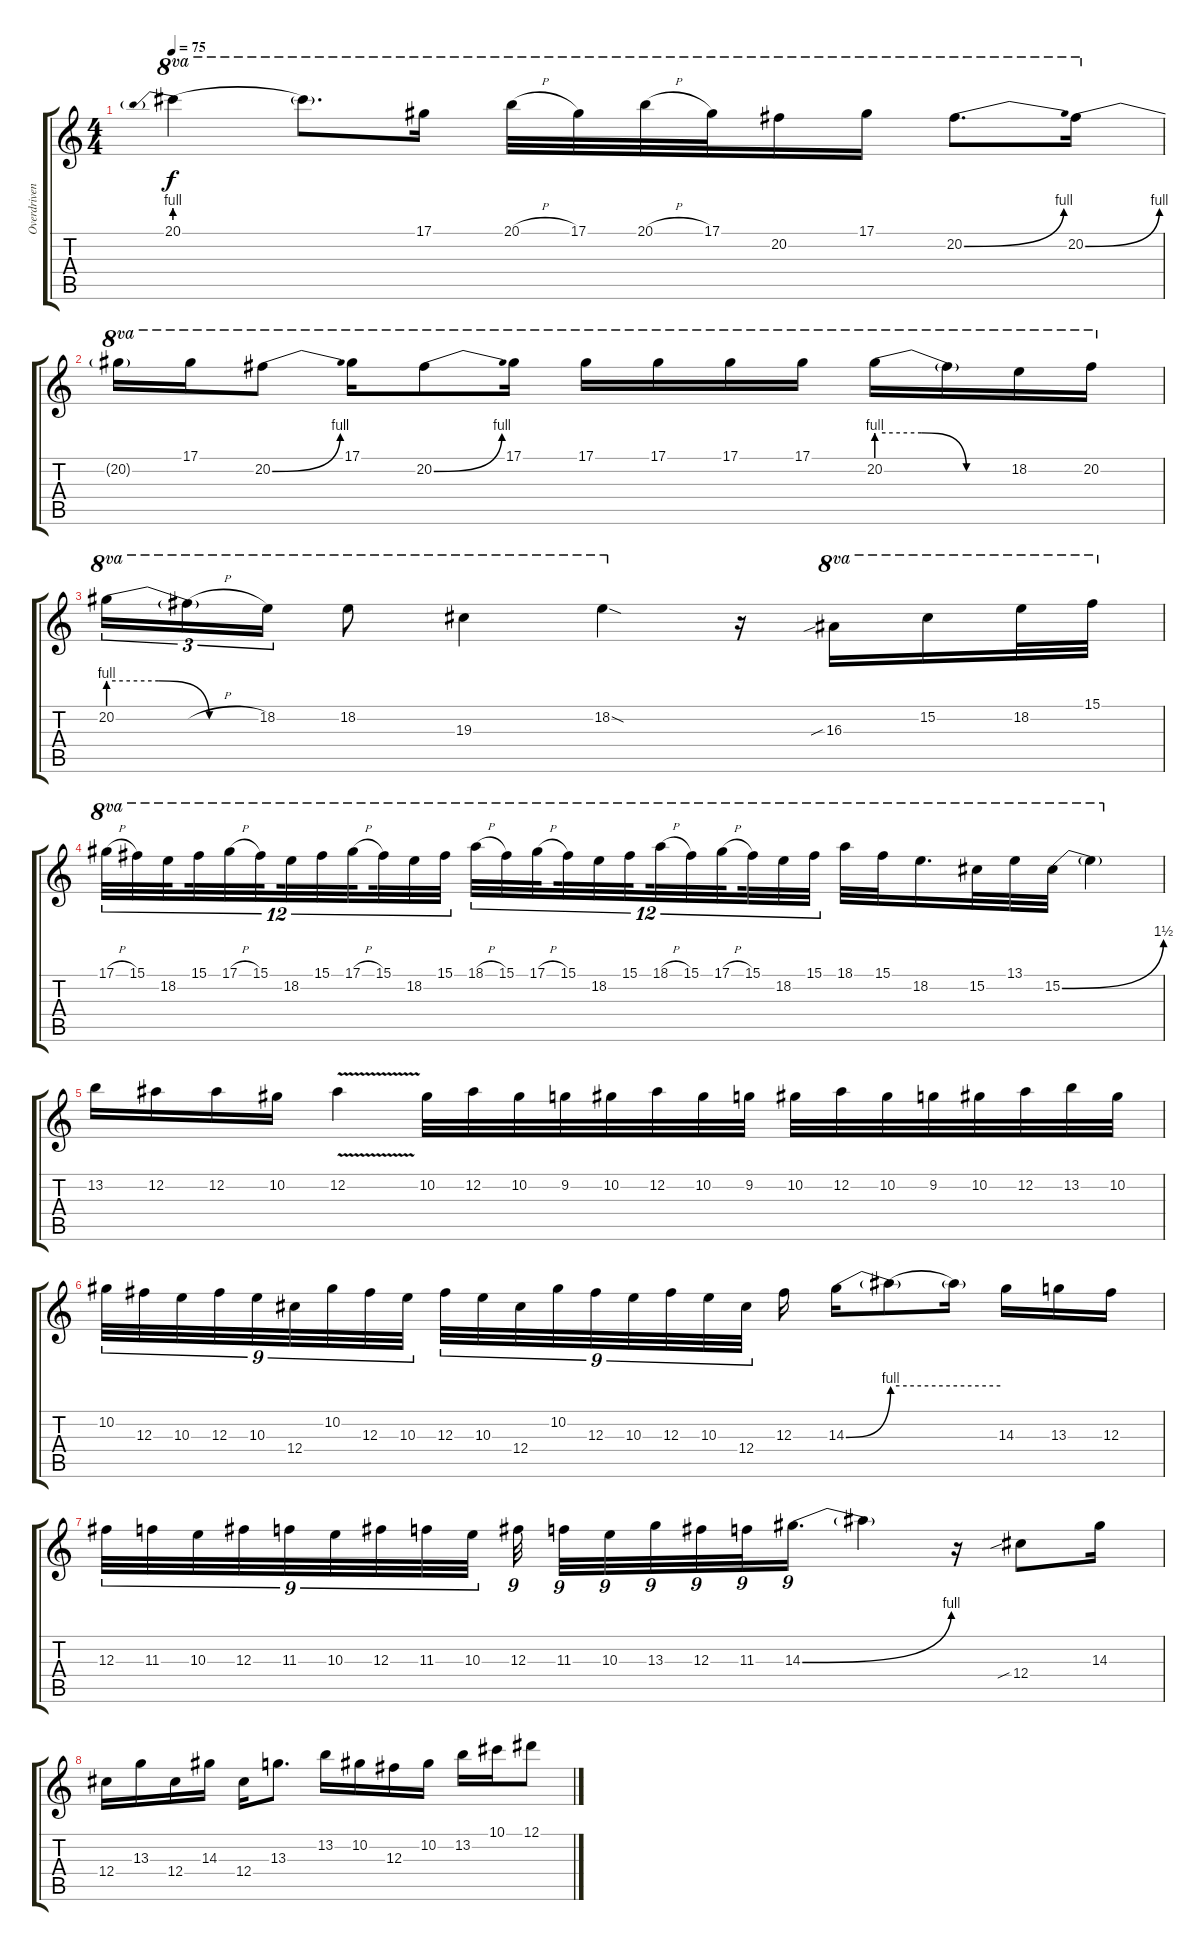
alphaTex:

\track ("Overdriven" "Overdriven") {instrument overdrivenguitar}
\staff {score tabs}
\tuning (Eb4 Bb3 Gb3 Db3 Ab2 Db2) {hide}
\ts (4 4)
\tempo 75
\clef g2
\ks c
20.1{be (prebend 0 4 60 4)}.4{ot 8va dy f} 20.1{t}.8{d ot 8va} 17.1.16{ot 8va} 20.1{h}.32{ot 8va} 17.1.32{ot 8va} 20.1{h}.32{ot 8va} 17.1.32{ot 8va} 20.2.16{ot 8va} 17.1.16{ot 8va} 20.2{be (bend 0 0 60 4)}.8{d ot 8va} 20.2{be (bend 0 0 60 4)}.16{ot 8va} |
20.2{t}.16{ot 8va} 17.1.16{ot 8va} 20.2{be (bend 0 0 60 4)}.8{ot 8va} 17.1.16{ot 8va} 20.2{be (bend 0 0 60 4)}.8{ot 8va} 17.1.16{ot 8va} 17.1.16{ot 8va} 17.1.16{ot 8va} 17.1.16{ot 8va} 17.1.16{ot 8va} 20.2{be (custom 0 4 20 4 40 0 60 0)}.16{ot 8va} 20.2{t}.16{ot 8va} 18.2.16{ot 8va} 20.2.16{ot 8va} |
20.2{be (custom 0 4 20 4 40 0 60 0)}.16{tu (3 2) ot 8va} 20.2{h t}.16{tu (3 2) ot 8va} 18.2.16{tu (3 2) ot 8va} 18.2.8{ot 8va} 19.3.4{ot 8va} 18.2{sod}.4{ot 8va} r.16 16.3{sib}.16{ot 8va} 15.2.16{ot 8va} 18.2.32{ot 8va} 15.1.32{ot 8va} |
17.1{h}.32{tu (12 8) ot 8va} 15.1.32{tu (12 8) ot 8va} 18.2.32{tu (12 8) ot 8va beam splitsecondary} 15.1.32{tu (12 8) ot 8va} 17.1{h}.32{tu (12 8) ot 8va} 15.1.32{tu (12 8) ot 8va beam splitsecondary} 18.2.32{tu (12 8) ot 8va} 15.1.32{tu (12 8) ot 8va} 17.1{h}.32{tu (12 8) ot 8va beam splitsecondary} 15.1.32{tu (12 8) ot 8va} 18.2.32{tu (12 8) ot 8va} 15.1.32{tu (12 8) ot 8va} 18.1{h}.32{tu (12 8) ot 8va} 15.1.32{tu (12 8) ot 8va} 17.1{h}.32{tu (12 8) ot 8va beam splitsecondary} 15.1.32{tu (12 8) ot 8va} 18.2.32{tu (12 8) ot 8va} 15.1.32{tu (12 8) ot 8va beam splitsecondary} 18.1{h}.32{tu (12 8) ot 8va} 15.1.32{tu (12 8) ot 8va} 17.1{h}.32{tu (12 8) ot 8va beam splitsecondary} 15.1.32{tu (12 8) ot 8va} 18.2.32{tu (12 8) ot 8va} 15.1.32{tu (12 8) ot 8va} 18.1.32{ot 8va} 15.1.32{ot 8va} 18.2.16{d ot 8va} 15.2.32{ot 8va} 13.1.32{ot 8va} 15.2{be (bend 0 0 60 6)}.32{ot 8va} 15.2{t}.4{ot 8va} |
13.2.16 12.2.16 12.2.16 10.2.16 12.2{v}.4 10.2.32 12.2.32 10.2.32 9.2.32 10.2.32 12.2.32 10.2.32 9.2.32 10.2.32 12.2.32 10.2.32 9.2.32 10.2.32 12.2.32 13.2.32 10.2.32 |
10.2.32{tu (9 8)} 12.3.32{tu (9 8)} 10.3.32{tu (9 8)} 12.3.32{tu (9 8)} 10.3.32{tu (9 8)} 12.4.32{tu (9 8)} 10.2.32{tu (9 8)} 12.3.32{tu (9 8)} 10.3.32{tu (9 8) beam splitsecondary} 12.3.32{tu (9 8)} 10.3.32{tu (9 8)} 12.4.32{tu (9 8)} 10.2.32{tu (9 8)} 12.3.32{tu (9 8)} 10.3.32{tu (9 8)} 12.3.32{tu (9 8)} 10.3.32{tu (9 8)} 12.4.32{tu (9 8)} 12.3.16 14.3{be (bend 0 0 60 4)}.16 14.3{be (hold 0 4 60 4) t}.8 14.3{t}.16 14.3.16 13.3.16 12.3.16 |
12.3.32{tu (9 8)} 11.3.32{tu (9 8)} 10.3.32{tu (9 8)} 12.3.32{tu (9 8)} 11.3.32{tu (9 8)} 10.3.32{tu (9 8)} 12.3.32{tu (9 8)} 11.3.32{tu (9 8)} 10.3.32{tu (9 8) beam splitsecondary} 12.3.32{tu (9 8)} 11.3.32{tu (9 8)} 10.3.32{tu (9 8)} 13.3.32{tu (9 8)} 12.3.32{tu (9 8)} 11.3.32{tu (9 8)} 14.3{be (bend 0 0 60 4)}.16{d tu (9 8)} 14.3{t}.4 r.16 12.4{sib}.8 14.3.16 |
12.4.16 13.3.16 12.4.16 14.3.16 12.4.16 13.3.8{d} 13.2.16 10.2.16 12.3.16 10.2.16 13.2.16 10.1.16 12.1.8
